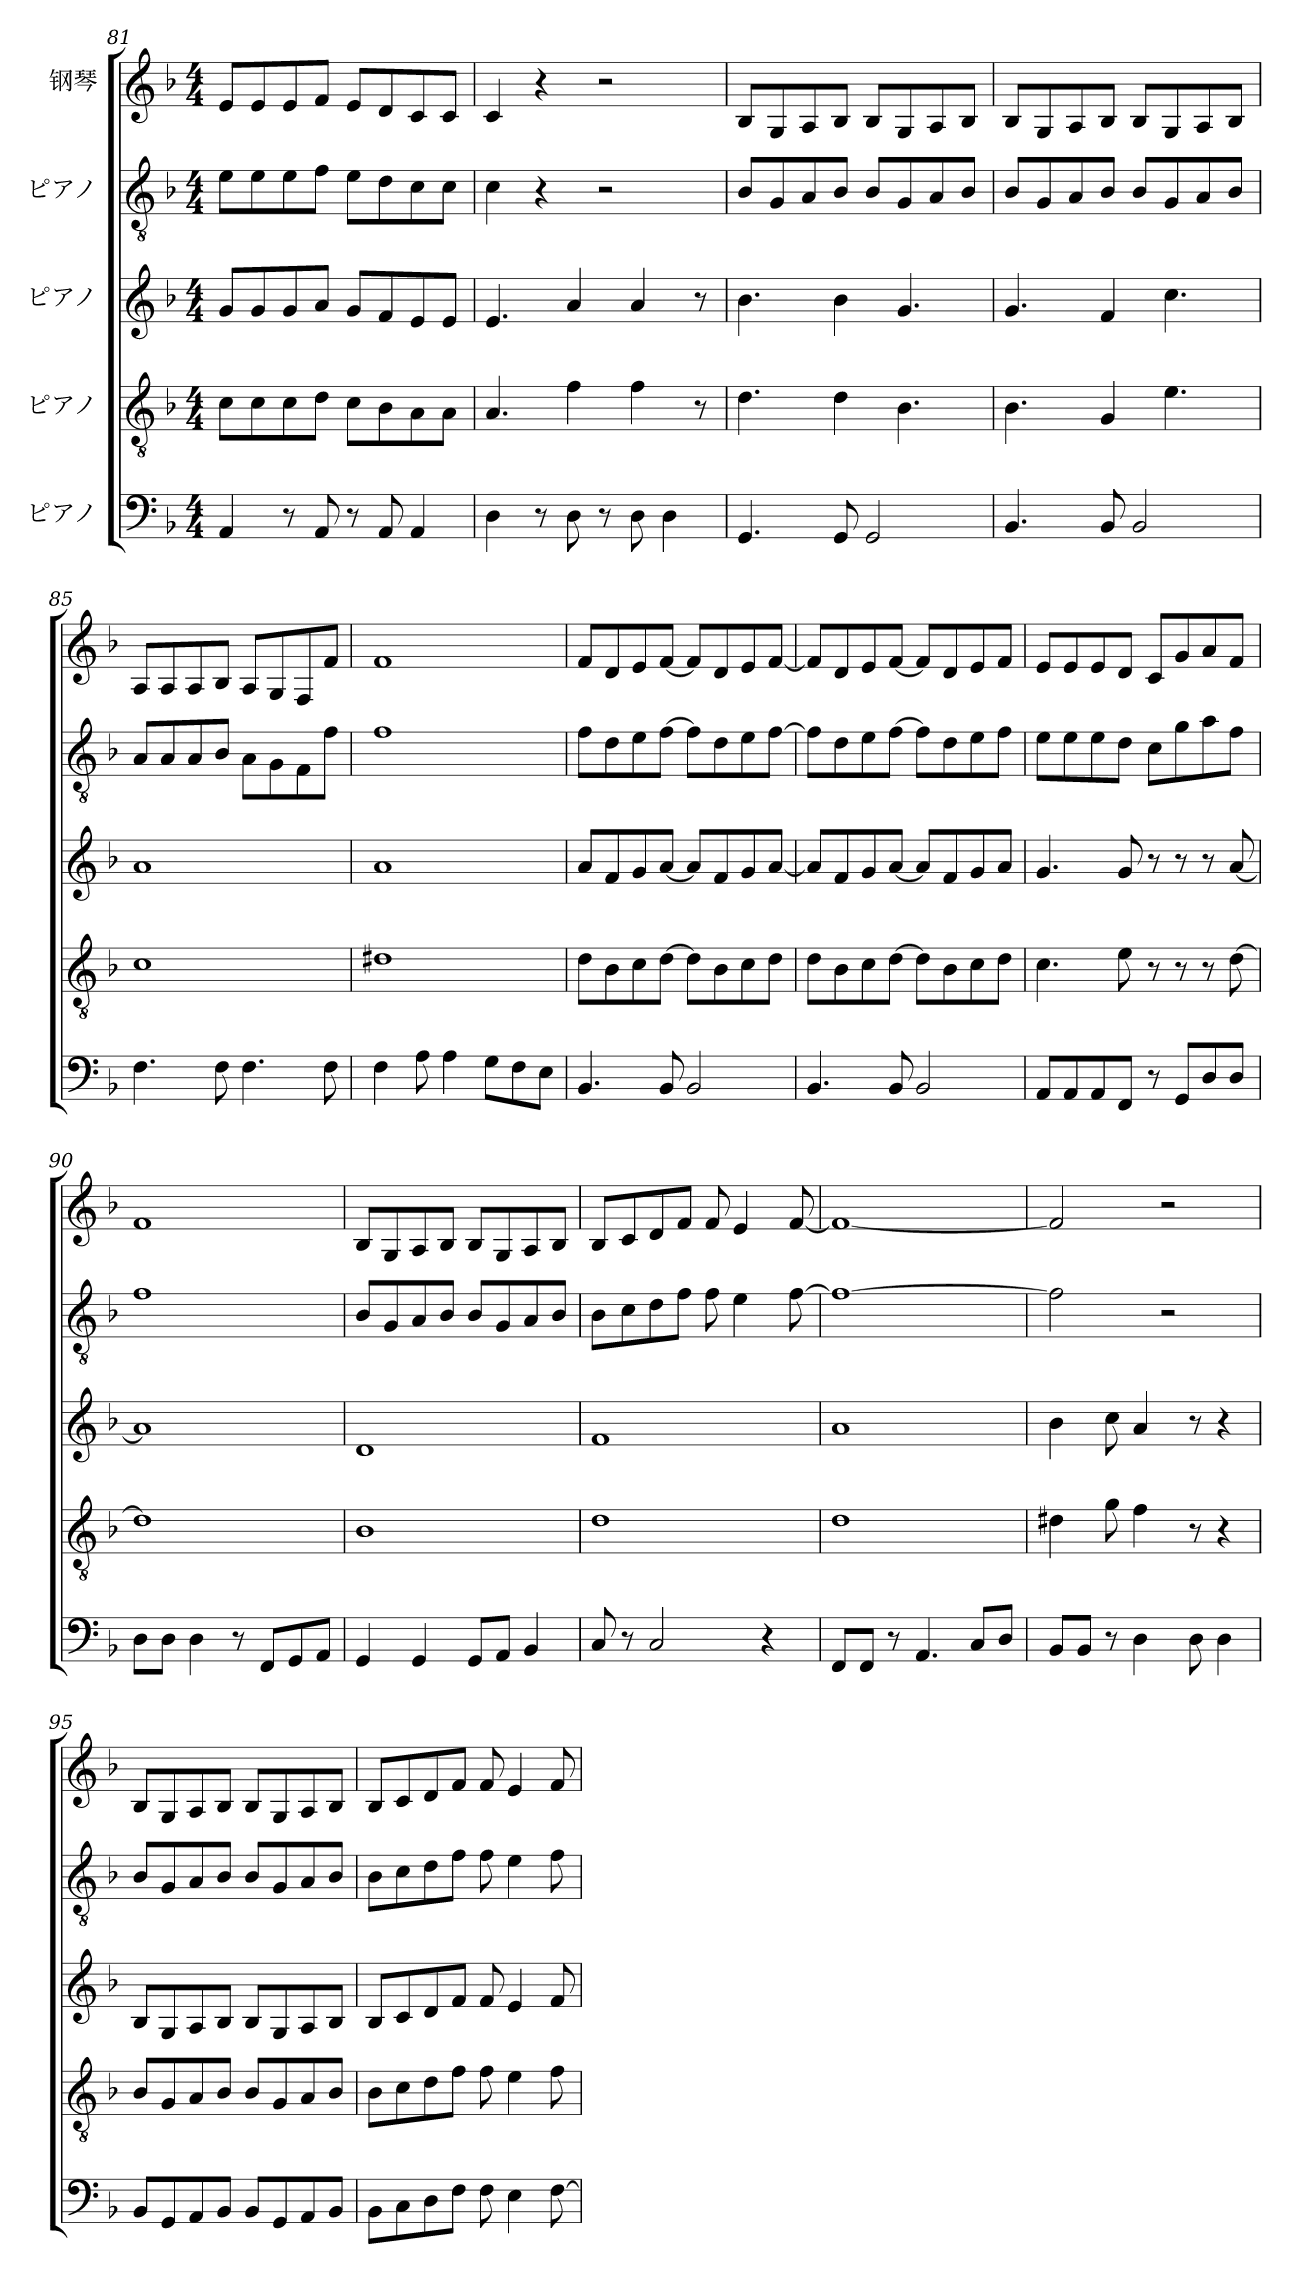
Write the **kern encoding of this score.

**kern	**kern	**kern	**kern	**kern
*part5	*part4	*part3	*part2	*part1
*staff5	*staff4	*staff3	*staff2	*staff1
*I"ピアノ	*I"ピアノ	*I"ピアノ	*I"ピアノ	*I"钢琴
*clefF4	*clefGv2	*clefG2	*clefGv2	*clefG2
*k[b-]	*k[b-]	*k[b-]	*k[b-]	*k[b-]
*M4/4	*M4/4	*M4/4	*M4/4	*M4/4
=81	=81	=81	=81	=81
4AA	8cL	8gL	8eL	8eL
.	8c	8g	8e	8e
8r	8c	8g	8e	8e
8AA	8dJ	8aJ	8fJ	8fJ
8r	8cL	8gL	8eL	8eL
8AA	8B-	8f	8d	8d
4AA	8A	8e	8c	8c
.	8AJ	8eJ	8cJ	8cJ
=82	=82	=82	=82	=82
4D	4.A	4.e	4c	4c
8r	.	.	4r	4r
8D	4f	4a	.	.
8r	.	.	2r	2r
8D	4f	4a	.	.
4D	.	.	.	.
.	8r	8r	.	.
=83	=83	=83	=83	=83
4.GG	4.d	4.b-	8B-L	8B-L
.	.	.	8G	8G
.	.	.	8A	8A
8GG	4d	4b-	8B-J	8B-J
2GG	.	.	8B-L	8B-L
.	4.B-	4.g	8G	8G
.	.	.	8A	8A
.	.	.	8B-J	8B-J
=84	=84	=84	=84	=84
4.BB-	4.B-	4.g	8B-L	8B-L
.	.	.	8G	8G
.	.	.	8A	8A
8BB-	4G	4f	8B-J	8B-J
2BB-	.	.	8B-L	8B-L
.	4.e	4.cc	8G	8G
.	.	.	8A	8A
.	.	.	8B-J	8B-J
=85	=85	=85	=85	=85
4.F	1c	1a	8AL	8AL
.	.	.	8A	8A
.	.	.	8A	8A
8F	.	.	8B-J	8B-J
4.F	.	.	8AL	8AL
.	.	.	8G	8G
.	.	.	8F	8F
8F	.	.	8fJ	8fJ
=86	=86	=86	=86	=86
4F	1d#X	1a	1f	1f
8A	.	.	.	.
4A	.	.	.	.
8GL	.	.	.	.
8F	.	.	.	.
8EJ	.	.	.	.
=87	=87	=87	=87	=87
4.BB-	8dL	8aL	8fL	8fL
.	8B-	8f	8d	8d
.	8c	8g	8e	8e
8BB-	[8dJ	[8aJ	[8fJ	[8fJ
2BB-	8dL]	8aL]	8fL]	8fL]
.	8B-	8f	8d	8d
.	8c	8g	8e	8e
.	8dJ	[8aJ	[8fJ	[8fJ
=88	=88	=88	=88	=88
4.BB-	8dL	8aL]	8fL]	8fL]
.	8B-	8f	8d	8d
.	8c	8g	8e	8e
8BB-	[8dJ	[8aJ	[8fJ	[8fJ
2BB-	8dL]	8aL]	8fL]	8fL]
.	8B-	8f	8d	8d
.	8c	8g	8e	8e
.	8dJ	8aJ	8fJ	8fJ
=89	=89	=89	=89	=89
8AAL	4.c	4.g	8eL	8eL
8AA	.	.	8e	8e
8AA	.	.	8e	8e
8FFJ	8e	8g	8dJ	8dJ
8r	8r	8r	8cL	8cL
8GGL	8r	8r	8g	8g
8D	8r	8r	8a	8a
8DJ	[8d	[8a	8fJ	8fJ
=90	=90	=90	=90	=90
8DL	1d]	1a]	1f	1f
8DJ	.	.	.	.
4D	.	.	.	.
8r	.	.	.	.
8FFL	.	.	.	.
8GG	.	.	.	.
8AAJ	.	.	.	.
=91	=91	=91	=91	=91
4GG	1B-	1d	8B-L	8B-L
.	.	.	8G	8G
4GG	.	.	8A	8A
.	.	.	8B-J	8B-J
8GGL	.	.	8B-L	8B-L
8AAJ	.	.	8G	8G
4BB-	.	.	8A	8A
.	.	.	8B-J	8B-J
=92	=92	=92	=92	=92
8C	1d	1f	8B-L	8B-L
8r	.	.	8c	8c
2C	.	.	8d	8d
.	.	.	8fJ	8fJ
.	.	.	8f	8f
.	.	.	4e	4e
4r	.	.	.	.
.	.	.	[8f	[8f
=93	=93	=93	=93	=93
8FFL	1d	1a	1f_	1f_
8FFJ	.	.	.	.
8r	.	.	.	.
4.AA	.	.	.	.
8CL	.	.	.	.
8DJ	.	.	.	.
=94	=94	=94	=94	=94
8BB-L	4d#X	4b-	2f]	2f]
8BB-J	.	.	.	.
8r	8g	8cc	.	.
4D	4f	4a	.	.
.	.	.	2r	2r
8D	8r	8r	.	.
4D	4r	4r	.	.
=95	=95	=95	=95	=95
8BB-L	8B-L	8B-L	8B-L	8B-L
8GG	8G	8G	8G	8G
8AA	8A	8A	8A	8A
8BB-J	8B-J	8B-J	8B-J	8B-J
8BB-L	8B-L	8B-L	8B-L	8B-L
8GG	8G	8G	8G	8G
8AA	8A	8A	8A	8A
8BB-J	8B-J	8B-J	8B-J	8B-J
=96	=96	=96	=96	=96
8BB-L	8B-L	8B-L	8B-L	8B-L
8C	8c	8c	8c	8c
8D	8d	8d	8d	8d
8FJ	8fJ	8fJ	8fJ	8fJ
8F	8f	8f	8f	8f
4E	4e	4e	4e	4e
[8F	8f	8f	8f	8f
=	=	=	=	=
*-	*-	*-	*-	*-
